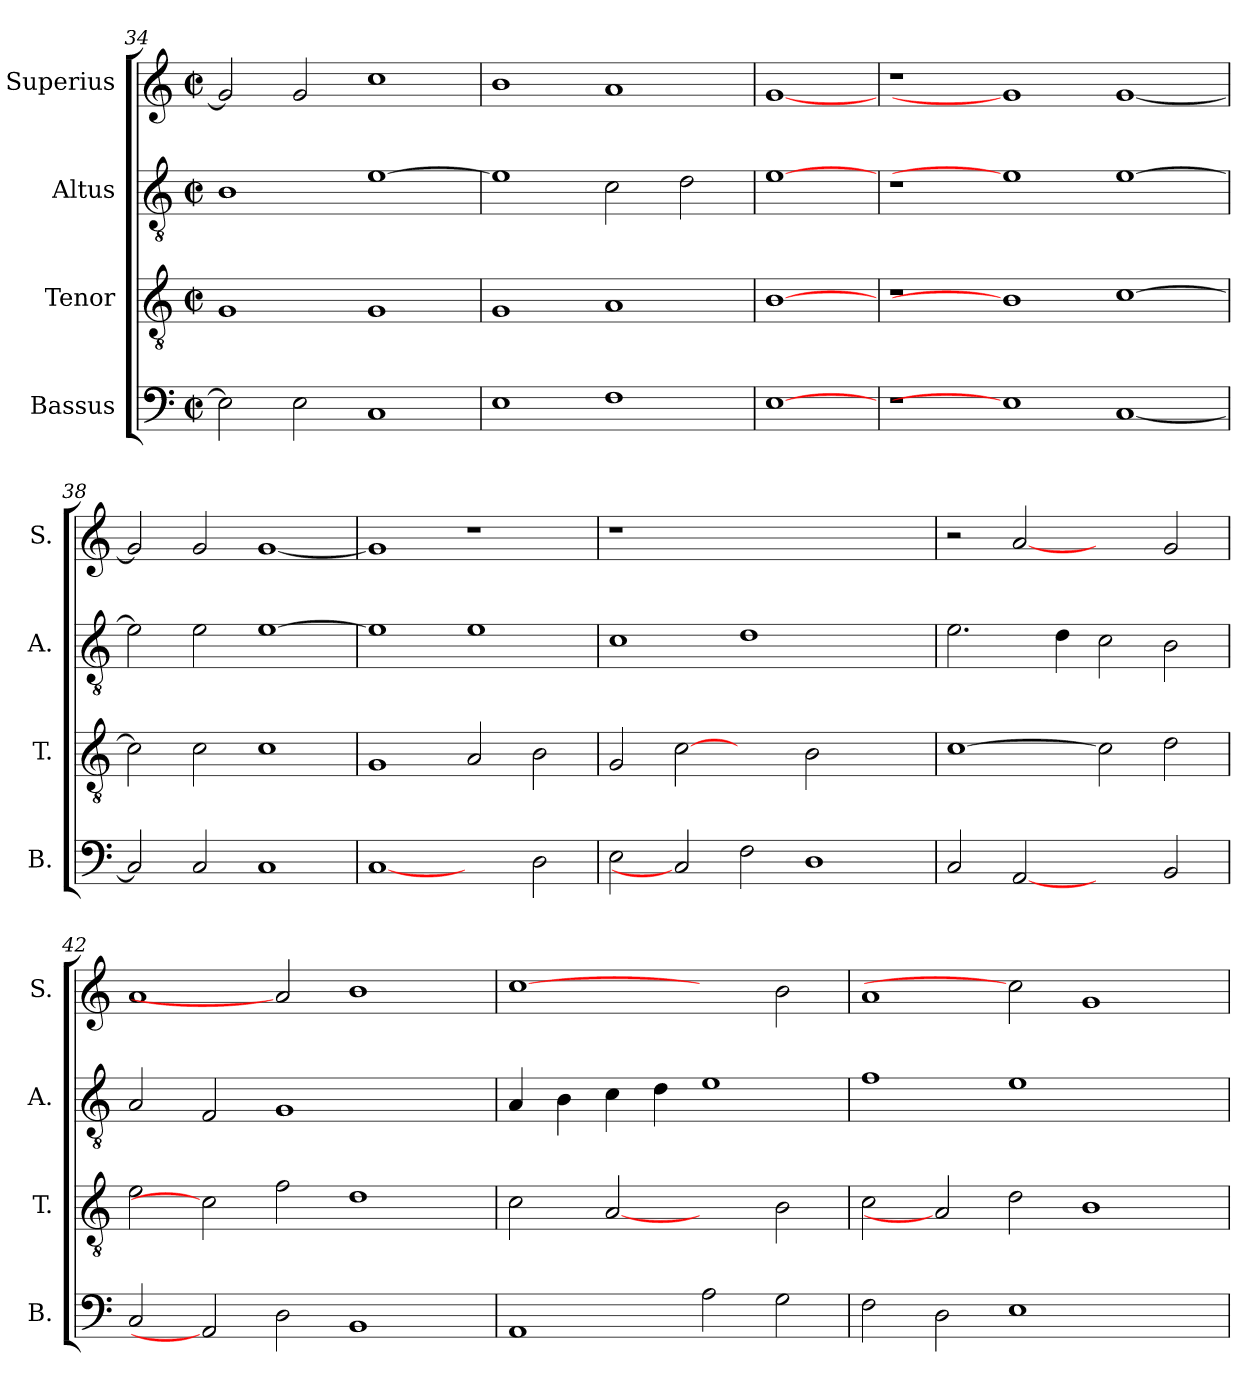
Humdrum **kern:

**kern	**kern	**kern	**kern
*part4	*part3	*part2	*part1
*staff4	*staff3	*staff2	*staff1
*I"Bassus	*I"Tenor	*I"Altus	*I"Superius
*I'B.	*I'T.	*I'A.	*I'S.
*clefF4	*clefGv2	*clefGv2	*clefG2
*	*ITrd7c12	*ITrd7c12	*
*k[]	*k[]	*k[]	*k[]
*C:	*C:	*C:	*C:
*M2/2	*M2/2	*M2/2	*M2/2
*met(c|)	*met(c|)	*met(c|)	*met(c|)
=34	=34	=34	=34
2Ei\]	1GGi	1BBi	2gi/]
2Ei\	.	.	2gi/
1Ci	1GGi	[>1Ei	1cci
=35	=35	=35	=35
1Ei	1GGi	1Ei]	1bi
1Fi	1AAi	2Ci\	1ai
.	.	2Di\	.
!!LO:PB:g=z
=36	=36	=36	=36
[1Ei	[1BBi	[1Ei	[1gi
=37	=37	=37	=37
1r	1r	1r	1r
1Ei]	1BBi]	1Ei]	1gi]
[<1Ci	[>1Ci	[>1Ei	[<1gi
=38	=38	=38	=38
2Ci/]	2Ci\]	2Ei\]	2gi/]
2Ci/	2Ci\	2Ei\	2gi/
1Ci	1Ci	[>1Ei	[<1gi
=39	=39	=39	=39
[1Ci	1GGi	1Ei]	1gi]
2ryy	2AAi/	1Ei	1r
2Di\	2BBi\	.	.
=40	=40	=40	=40
!	!	!	!LO:N:vis=1
2Ei\	2GGi/	1Ci	1r
2Ci]	[2Ci	.	.
2Fi\	2ryy	1Di	1.ryy
1Di	2BBi\	.	.
.	2ryy	2ryy	.
=41	=41	=41	=41
2Ci/	[1Ci	2.Ei\	2r
[2AAi	.	.	[2ai
.	.	4Di\	.
2ryy	2Ci]	2Ci\	2ryy
2BBi/	2Di\	2BBi\	2gi/
!!LO:LB:g=z
=42	=42	=42	=42
2Ci/	2Ei\	2AAi/	1ai
2AAi]	2Ci]	2FFi/	.
2Di\	2Fi\	1GGi	2ai]
1BBi	1Di	.	1bi
.	.	2ryy	.
=43	=43	=43	=43
1AAi	2Ci\	4AAi/	[1cci
.	.	4BBi\	.
.	[2AAi	4Ci\	.
.	.	4Di\	.
2Ai\	2ryy	1Ei	2ryy
2Gi\	2BBi\	.	2bi\
=44	=44	=44	=44
2Fi\	2Ci\	1Fi	1ai
2Di\	2AAi]	.	.
1Ei	2Di\	1Ei	2cci]
.	1BBi	.	1gi
2ryy	.	2ryy	.
=	=	=	=
*-	*-	*-	*-
